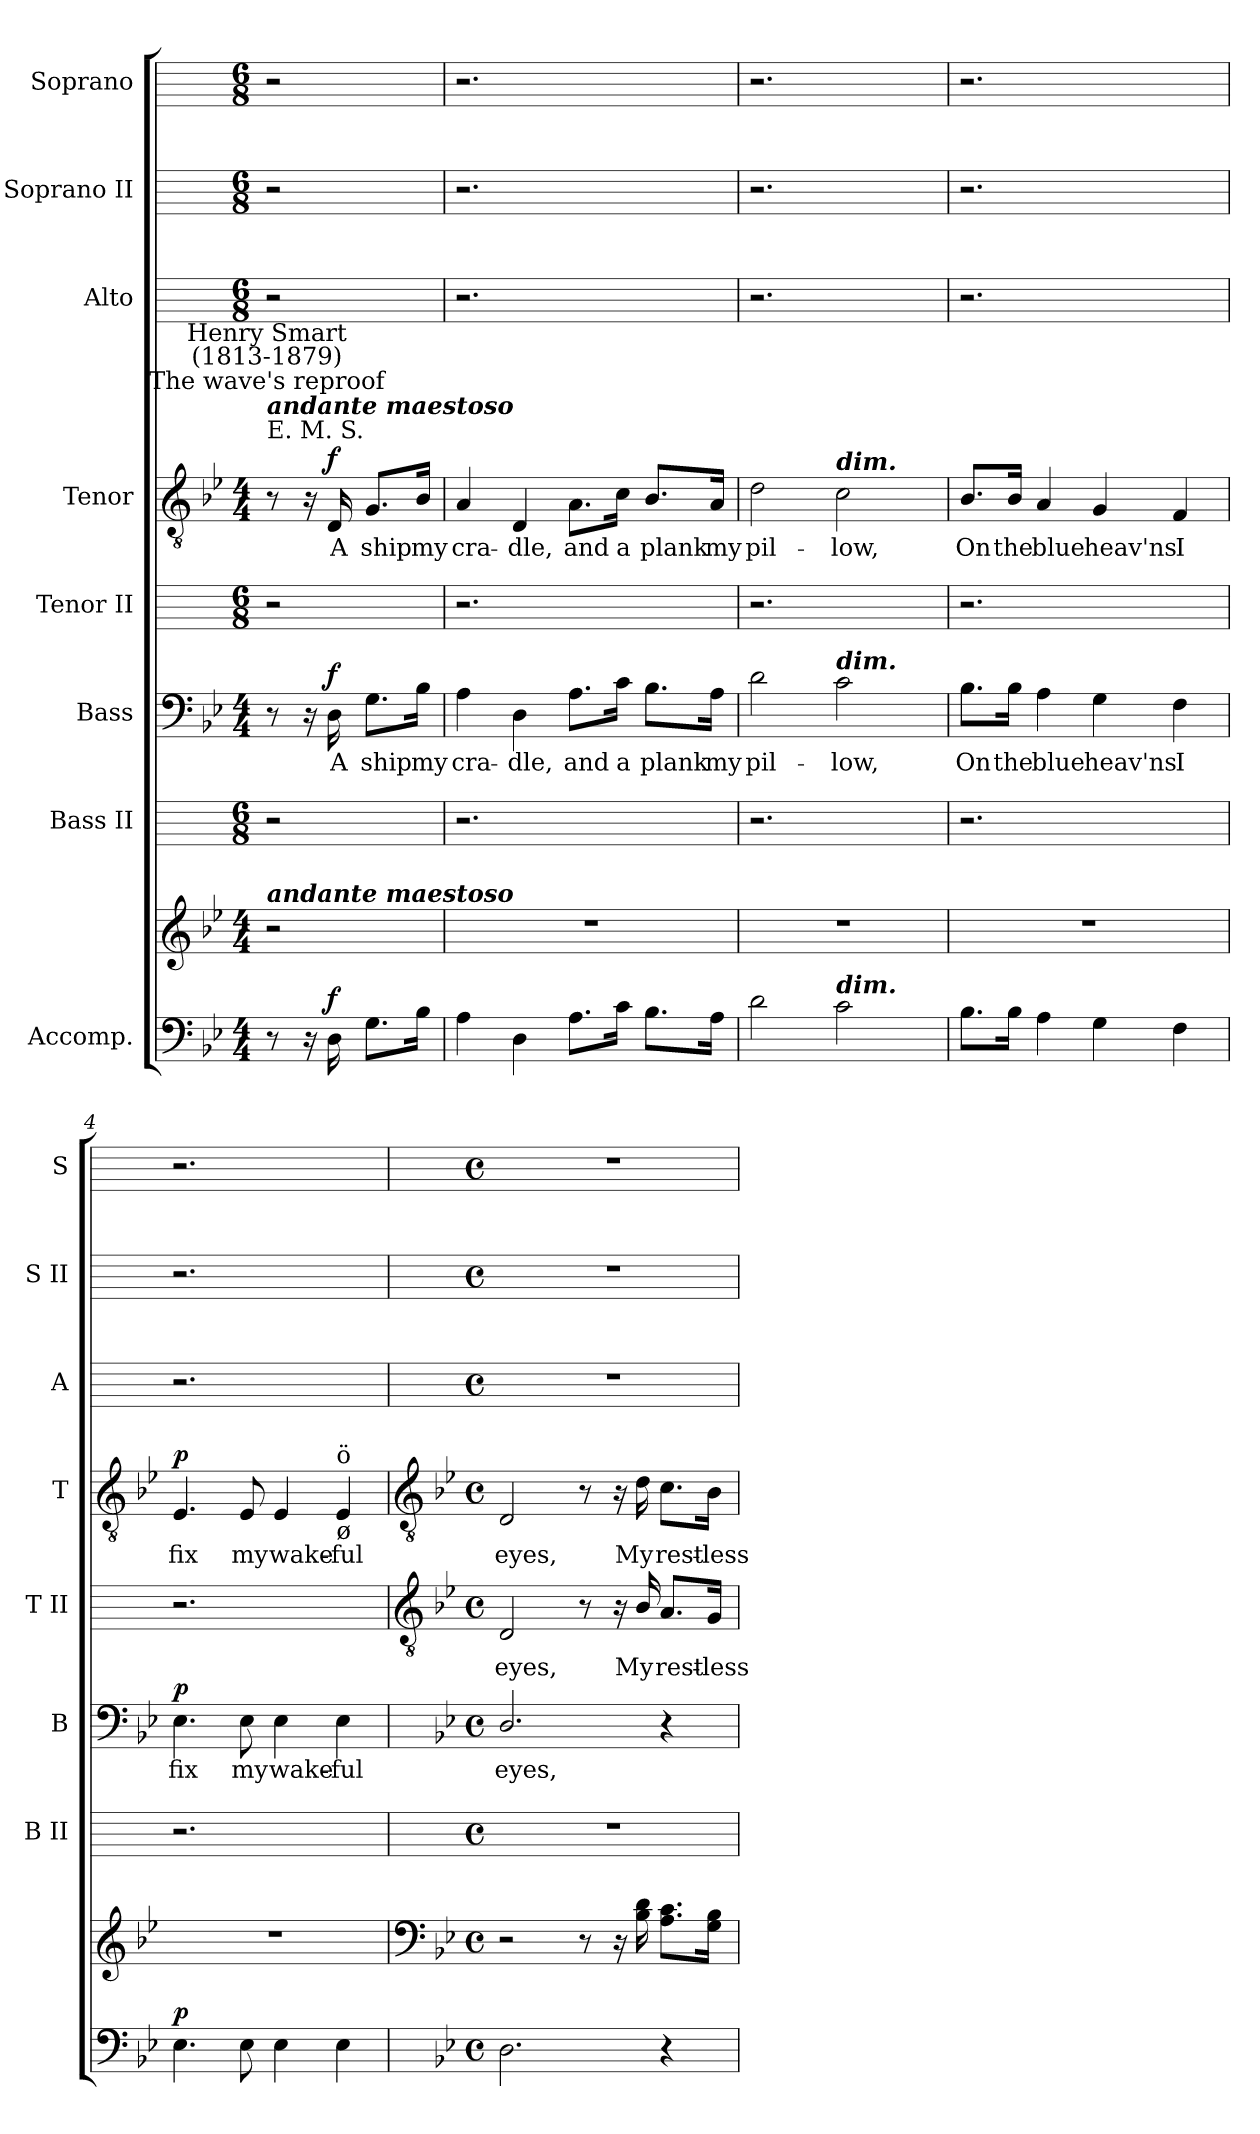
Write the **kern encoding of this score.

**kern	**kern	**dynam	**kern	**kern	**text	**dynam	**kern	**text	**kern	**text	**dynam	**kern	**kern	**kern
*part8	*part8	*part8	*part7	*part6	*part6	*part6	*part5	*part5	*part4	*part4	*part4	*part3	*part2	*part1
*staff9	*staff8	*staff8/9	*staff7	*staff6	*staff6	*staff6	*staff5	*staff5	*staff4	*staff4	*staff4	*staff3	*staff2	*staff1
*I"Accomp.	*	*	*I"Bass II	*I"Bass	*	*	*I"Tenor II	*	*I"Tenor	*	*	*I"Alto	*I"Soprano II	*I"Soprano
*	*	*	*I'B II	*I'B	*	*	*I'T II	*	*I'T	*	*	*I'A	*I'S II	*I'S
*clefF4	*clefG2	*	*	*clefF4	*	*	*	*	*clefGv2	*	*	*	*	*
*k[b-e-]	*k[b-e-]	*	*	*k[b-e-]	*	*	*	*	*k[b-e-]	*	*	*	*	*
*B-:	*B-:	*	*	*B-:	*	*	*	*	*B-:	*	*	*	*	*
*M4/4	*M4/4	*	*M6/8	*M4/4	*	*	*M6/8	*	*M4/4	*	*	*M6/8	*M6/8	*M6/8
*MM63	*MM63	*	*MM63	*MM63	*	*	*MM63	*	*MM63	*	*	*MM63	*MM63	*MM63
=	=	=	=	=	=	=	=	=	=	=	=	=	=	=
!	!	!	!	!	!	!	!	!	!LO:TX:a:t=E. M. S.	!	!	!	!	!
!	!	!	!	!	!	!	!	!	!LO:TX:a:Bi:t=andante maestoso	!	!	!	!	!
!	!	!	!	!	!	!	!	!	!LO:TX:a:cj:t=The wave's reproof	!	!	!	!	!
!	!	!	!	!	!	!	!	!	!LO:TX:a:cj:t=Henry Smart\n(1813-1879)	!	!	!	!	!
!	!LO:TX:a:Bi:t=andante maestoso	!	!	!	!	!	!	!	!	!	!	!	!	!
8r	2r	.	2r	8r	.	.	2r	.	8r	.	.	2r	2r	2r
16r	.	.	.	16r	.	.	.	.	16r	.	.	.	.	.
!	!	!LO:DY:a=2	!	!	!LO:LY:b	!LO:DY:b	!	!	!	!LO:LY:b	!LO:DY:b	!	!	!
16D	.	f	.	16D	A	f	.	.	16D	A	f	.	.	.
!	!	!	!	!	!LO:LY:b	!	!	!	!	!LO:LY:b	!	!	!	!
8.GL	.	.	.	8.G\L	ship	.	.	.	8.G/L	ship	.	.	.	.
!	!	!	!	!	!LO:LY:b	!	!	!	!	!LO:LY:b	!	!	!	!
16B-J	.	.	.	16B-\Jk	my	.	.	.	16B-/Jk	my	.	.	.	.
=1	=1	=1	=1	=1	=1	=1	=1	=1	=1	=1	=1	=1	=1	=1
!	!	!	!	!	!LO:LY:b	!	!	!	!	!LO:LY:b	!	!	!	!
4A	1r	.	2.r	4A	cra-	.	2.r	.	4A	cra-	.	2.r	2.r	2.r
!	!	!	!	!	!LO:LY:b	!	!	!	!	!LO:LY:b	!	!	!	!
4D	.	.	.	4D	-dle,	.	.	.	4D	-dle,	.	.	.	.
!	!	!	!	!	!LO:LY:b	!	!	!	!	!LO:LY:b	!	!	!	!
8.AL	.	.	.	8.A\L	and	.	.	.	8.A\L	and	.	.	.	.
!	!	!	!	!	!LO:LY:b	!	!	!	!	!LO:LY:b	!	!	!	!
16cJ	.	.	.	16c\Jk	a	.	.	.	16c\Jk	a	.	.	.	.
!	!	!	!	!	!LO:LY:b	!	!	!	!	!LO:LY:b	!	!	!	!
8.B-L	.	.	4ryy	8.B-\L	plank	.	4ryy	.	8.B-/L	plank	.	4ryy	4ryy	4ryy
!	!	!	!	!	!LO:LY:b	!	!	!	!	!LO:LY:b	!	!	!	!
16AJ	.	.	.	16A\Jk	my	.	.	.	16A/Jk	my	.	.	.	.
=2	=2	=2	=2	=2	=2	=2	=2	=2	=2	=2	=2	=2	=2	=2
!	!	!	!	!	!LO:LY:b	!	!	!	!	!LO:LY:b	!	!	!	!
2d	1r	.	2.r	2d	pil-	.	2.r	.	2d	pil-	.	2.r	2.r	2.r
!	!	!	!	!	!	!	!	!	!LO:TX:a:Bi:t=dim.	!	!	!	!	!
!	!	!	!	!LO:TX:a:Bi:t=dim.	!	!	!	!	!	!	!	!	!	!
!LO:TX:a:Bi:t=dim.	!	!	!	!	!	!	!	!	!	!	!	!	!	!
!	!	!	!	!	!LO:LY:b	!	!	!	!	!LO:LY:b	!	!	!	!
2c	.	.	.	2c	-low,	.	.	.	2c	-low,	.	.	.	.
.	.	.	4ryy	.	.	.	4ryy	.	.	.	.	4ryy	4ryy	4ryy
=3	=3	=3	=3	=3	=3	=3	=3	=3	=3	=3	=3	=3	=3	=3
!	!	!	!	!	!LO:LY:b	!	!	!	!	!LO:LY:b	!	!	!	!
8.B-L	1r	.	2.r	8.B-\L	On	.	2.r	.	8.B-/L	On	.	2.r	2.r	2.r
!	!	!	!	!	!LO:LY:b	!	!	!	!	!LO:LY:b	!	!	!	!
16B-J	.	.	.	16B-\Jk	the	.	.	.	16B-/Jk	the	.	.	.	.
!	!	!	!	!	!LO:LY:b	!	!	!	!	!LO:LY:b	!	!	!	!
4A	.	.	.	4A	blue	.	.	.	4A	blue	.	.	.	.
!	!	!	!	!	!LO:LY:b	!	!	!	!	!LO:LY:b	!	!	!	!
4G	.	.	.	4G	heav'ns	.	.	.	4G	heav'ns	.	.	.	.
!	!	!	!	!	!LO:LY:b	!	!	!	!	!LO:LY:b	!	!	!	!
4F	.	.	4ryy	4F	I	.	4ryy	.	4F	I	.	4ryy	4ryy	4ryy
=4	=4	=4	=4	=4	=4	=4	=4	=4	=4	=4	=4	=4	=4	=4
!	!	!LO:DY:a=2	!	!	!LO:LY:b	!LO:DY:b	!	!	!	!LO:LY:b	!LO:DY:b	!	!	!
4.E-	1r	p	2.r	4.E-	fix	p	2.r	.	4.E-	fix	p	2.r	2.r	2.r
!	!	!	!	!	!LO:LY:b	!	!	!	!	!LO:LY:b	!	!	!	!
8E-	.	.	.	8E-	my	.	.	.	8E-	my	.	.	.	.
!	!	!	!	!	!LO:LY:b	!	!	!	!	!LO:LY:b	!	!	!	!
4E-	.	.	.	4E-	wake-	.	.	.	4E-	wake-	.	.	.	.
!	!	!	!	!	!	!	!	!	!LO:TX:b:t=ø	!	!	!	!	!
!	!	!	!	!	!	!	!	!	!LO:TX:a:t=ö	!	!	!	!	!
!	!	!	!	!	!LO:LY:b	!	!	!	!	!LO:LY:b	!	!	!	!
4E-	.	.	4ryy	4E-	-ful	.	4ryy	.	4E-	-ful	.	4ryy	4ryy	4ryy
!!LO:LB:g=z
=5	=5	=5	=5	=5	=5	=5	=5	=5	=5	=5	=5	=5	=5	=5
*	*clefF4	*	*	*	*	*	*clefGv2	*	*clefGv2	*	*	*	*	*
*	*	*	*	*	*	*	*k[b-e-]	*	*	*	*	*	*	*
*	*	*	*	*	*	*	*B-:	*	*	*	*	*	*	*
*M4/4	*M4/4	*	*M4/4	*M4/4	*	*	*M4/4	*	*M4/4	*	*	*M4/4	*M4/4	*M4/4
*met(c)	*met(c)	*	*met(c)	*met(c)	*	*	*met(c)	*	*met(c)	*	*	*met(c)	*met(c)	*met(c)
!	!	!	!	!	!LO:LY:b	!	!	!LO:LY:b	!	!LO:LY:b	!	!	!	!
2.D	2r	.	1r	2.D/	eyes,	.	2D	eyes,	2D	eyes,	.	1r	1r	1r
.	8r	.	.	.	.	.	8r	.	8r	.	.	.	.	.
.	16r	.	.	.	.	.	16r	.	16r	.	.	.	.	.
!	!	!	!	!	!	!	!	!LO:LY:b	!	!LO:LY:b	!	!	!	!
.	16B- 16d	.	.	.	.	.	16B-/	My	16d	My	.	.	.	.
!	!	!	!	!	!	!	!	!LO:LY:b	!	!LO:LY:b	!	!	!	!
4r	8.A 8.cL	.	.	4r	.	.	8.A/L	rest-	8.c\L	rest-	.	.	.	.
!	!	!	!	!	!	!	!	!LO:LY:b	!	!LO:LY:b	!	!	!	!
.	16G 16B-J	.	.	.	.	.	16G/Jk	-less	16B-\Jk	-less	.	.	.	.
=	=	=	=	=	=	=	=	=	=	=	=	=	=	=
*-	*-	*-	*-	*-	*-	*-	*-	*-	*-	*-	*-	*-	*-	*-
